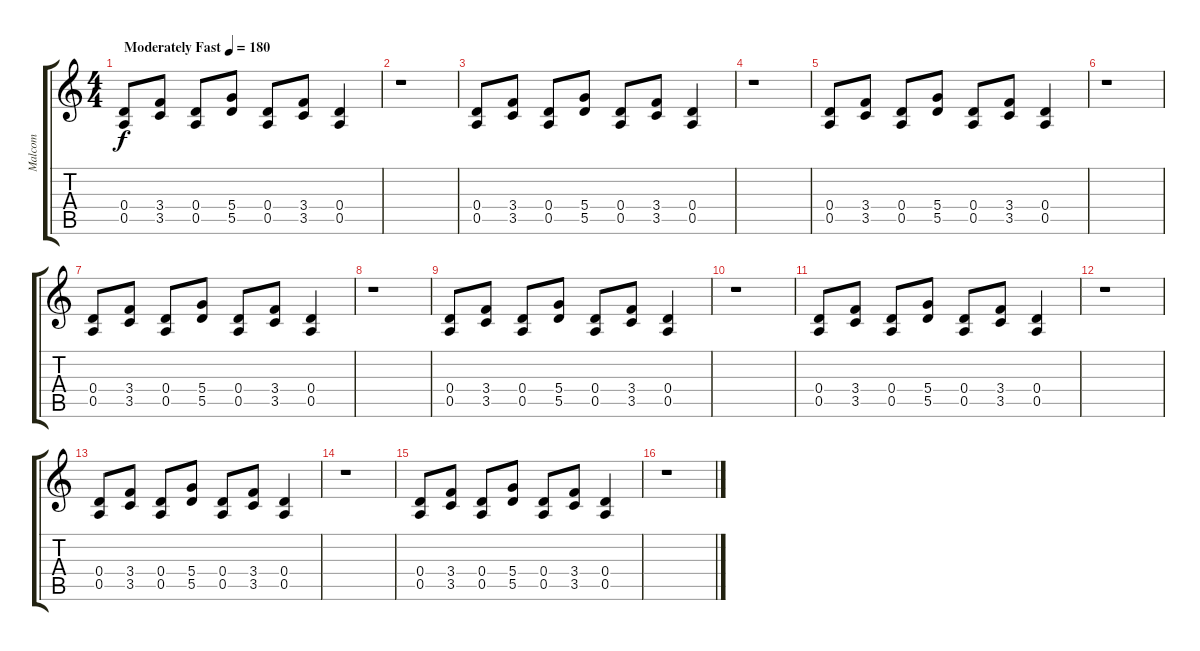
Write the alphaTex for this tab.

\track ("Malcom" "Malcom") {instrument distortionguitar}
\staff {score tabs}
\tuning (E4 B3 G3 D3 A2 E2) {hide}
\ts (4 4)
\tempo (180 "Moderately Fast")
\clef g2
\ks c
(0.4 0.5).8{dy f instrument distortionguitar} (3.4 3.5).8 (0.4 0.5).8 (5.4 5.5).8 (0.4 0.5).8 (3.4 3.5).8 (0.4 0.5).4 |
r.1 |
(0.4 0.5).8 (3.4 3.5).8 (0.4 0.5).8 (5.4 5.5).8 (0.4 0.5).8 (3.4 3.5).8 (0.4 0.5).4 |
r.1 |
(0.4 0.5).8 (3.4 3.5).8 (0.4 0.5).8 (5.4 5.5).8 (0.4 0.5).8 (3.4 3.5).8 (0.4 0.5).4 |
r.1 |
(0.4 0.5).8 (3.4 3.5).8 (0.4 0.5).8 (5.4 5.5).8 (0.4 0.5).8 (3.4 3.5).8 (0.4 0.5).4 |
r.1 |
(0.4 0.5).8 (3.4 3.5).8 (0.4 0.5).8 (5.4 5.5).8 (0.4 0.5).8 (3.4 3.5).8 (0.4 0.5).4 |
r.1 |
(0.4 0.5).8 (3.4 3.5).8 (0.4 0.5).8 (5.4 5.5).8 (0.4 0.5).8 (3.4 3.5).8 (0.4 0.5).4 |
r.1 |
(0.4 0.5).8 (3.4 3.5).8 (0.4 0.5).8 (5.4 5.5).8 (0.4 0.5).8 (3.4 3.5).8 (0.4 0.5).4 |
r.1 |
(0.4 0.5).8 (3.4 3.5).8 (0.4 0.5).8 (5.4 5.5).8 (0.4 0.5).8 (3.4 3.5).8 (0.4 0.5).4 |
r.1
